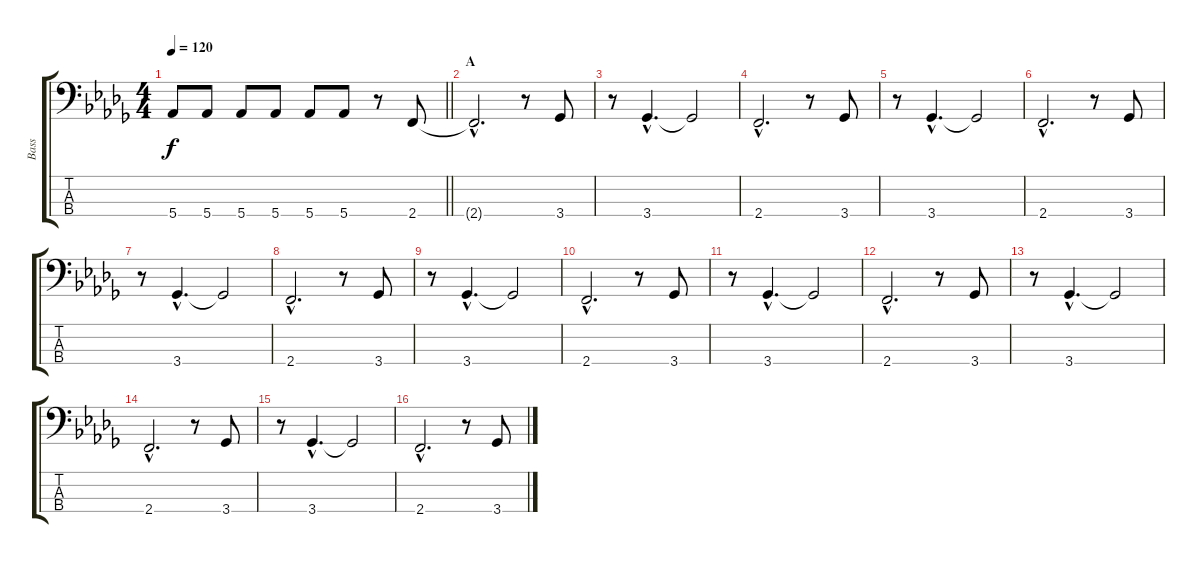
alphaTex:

\track ("Bass" "Bass") {instrument electricbasspick}
\staff {score tabs}
\tuning (Gb2 Db2 Ab1 Eb1) {hide}
\ts (4 4)
\tempo 120
\clef f4
\barLineRight lightlight
\ks db
5.4.8{dy f} 5.4.8 5.4.8 5.4.8 5.4.8 5.4.8 r.8 2.4.8 |
\section ("" "A")
2.4{hac t}.2{d} r.8 3.4.8 |
r.8 3.4{hac}.4{d} 3.4{t}.2 |
2.4{hac}.2{d} r.8 3.4.8 |
r.8 3.4{hac}.4{d} 3.4{t}.2 |
2.4{hac}.2{d} r.8 3.4.8 |
r.8 3.4{hac}.4{d} 3.4{t}.2 |
2.4{hac}.2{d} r.8 3.4.8 |
r.8 3.4{hac}.4{d} 3.4{t}.2 |
2.4{hac}.2{d} r.8 3.4.8 |
r.8 3.4{hac}.4{d} 3.4{t}.2 |
2.4{hac}.2{d} r.8 3.4.8 |
r.8 3.4{hac}.4{d} 3.4{t}.2 |
2.4{hac}.2{d} r.8 3.4.8 |
r.8 3.4{hac}.4{d} 3.4{t}.2 |
2.4{hac}.2{d} r.8 3.4.8
